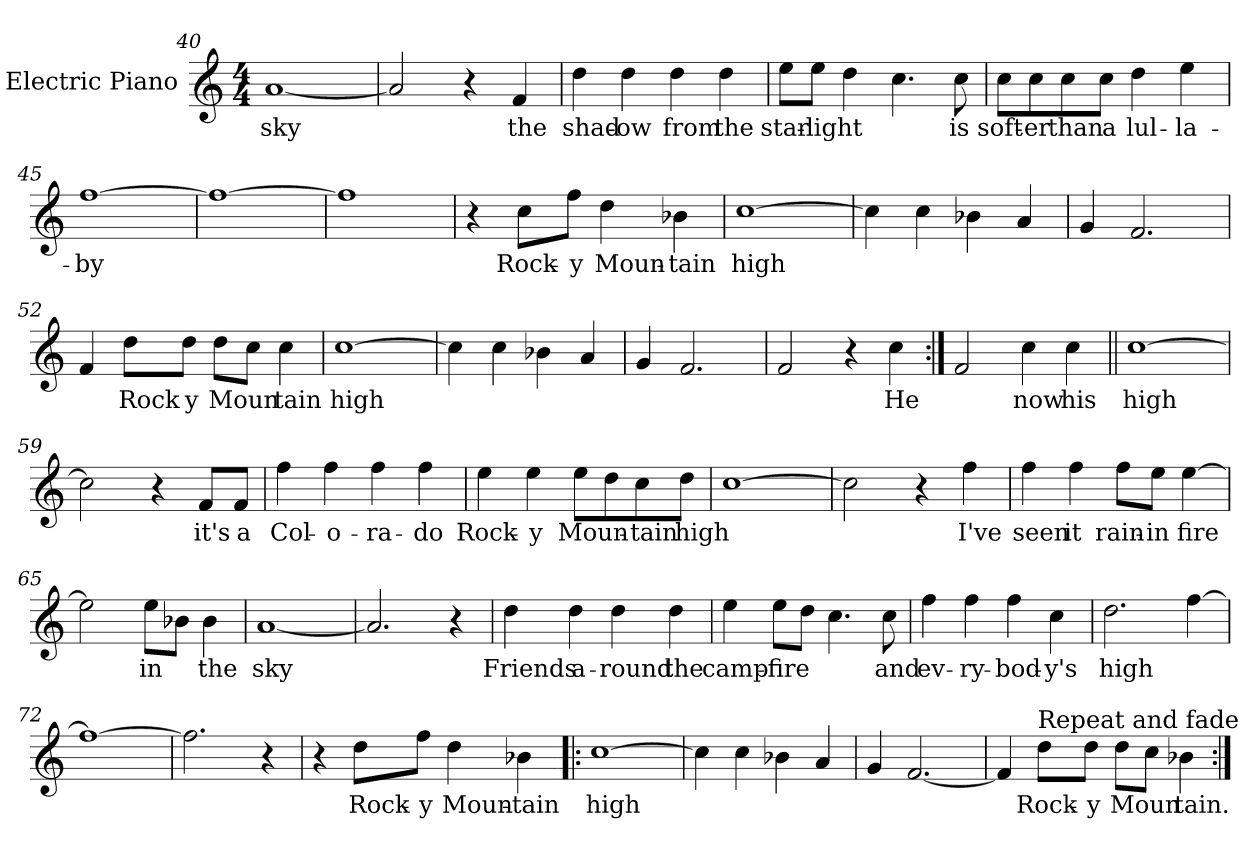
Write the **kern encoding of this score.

**kern	**text
*part1	*part1
*staff1	*staff1
*I"Electric Piano	*
*I'E.Pno	*
*clefG2	*
*k[]	*
*C:	*
*M4/4	*
=40	=40
[1a	sky
=41	=41
2a/]	.
4r	.
4f/	the
!!LO:LB:g=z
=42	=42
4dd\	shad-
4dd\	ow
4dd\	from
4dd\	the
=43	=43
8ee\L	star-
8ee\J	-light
4dd\	.
4.cc\	.
8cc\	is
=44	=44
8cc\L	soft-
8cc\	-er
8cc\	than
8cc\J	a
4dd\	lul-
4ee\	-la-
=45	=45
[1ff	-by
=46	=46
1ff_	.
=47	=47
1ff]	.
!!LO:LB:g=z
=48	=48
4r	.
8cc\L	Rock-
8ff\J	-y
4dd\	Moun-
4b-X\	-tain
=49	=49
[1cc	high
=50	=50
4cc\]	.
4cc\	.
4b-X\	.
4a/	.
=51	=51
4g/	.
2.f/	.
!!LO:LB:g=z
=52	=52
4f/	.
8dd\L	Rock
8dd\J	y
8dd\L	-Moun
8cc\J	.
4cc\	tain
=53	=53
[1cc	high
=54	=54
4cc\]	.
4cc\	.
4b-X\	.
4a/	.
=55	=55
4g/	.
2.f/	.
=56	=56
2f/	.
4r	.
4cc\	He
=57:|!	=57:|!
2f/	.
4cc\	now
4cc\	his
!!LO:LB:g=z
=58||	=58||
[1cc	high
=59	=59
2cc\]	.
4r	.
8f/L	it's
8f/J	a
=60	=60
4ff\	Col-
4ff\	-o-
4ff\	-ra-
4ff\	-do
=61	=61
4ee\	Rock-
4ee\	-y
8ee\L	-Moun-
8dd\	.
8cc\	tain
8dd\J	high
!!LO:LB:g=z
=62	=62
[1cc	.
=63	=63
2cc\]	.
4r	.
4ff\	I've
=64	=64
4ff\	seen
4ff\	it
8ff\L	rain-
8ee\J	-in
[4ee\	fire
=65	=65
2ee\]	.
8ee\L	in
8b-X\J	.
4b-\	the
!!LO:LB:g=z
=66	=66
[1a	sky
=67	=67
2.a/]	.
4r	.
=68	=68
4dd\	Friends
4dd\	a-
4dd\	-round
4dd\	the
=69	=69
4ee\	camp-
8ee\L	-fire
8dd\J	.
4.cc\	.
8cc\	and
=70	=70
4ff\	ev-
4ff\	-ry-
4ff\	-bod-
4cc\	-y's
=71	=71
2.dd\	high
[4ff\	.
=72	=72
1ff_	.
=73	=73
2.ff\]	.
4r	.
!!LO:LB:g=z
=74	=74
4r	.
8dd\L	Rock-
8ff\J	-y
4dd\	Moun-
4b-X\	-tain
=75!|:	=75!|:
[1cc	high
=76	=76
4cc\]	.
4cc\	.
4b-X\	.
4a/	.
=77	=77
4g/	.
[2.f/	.
=78	=78
4f/]	.
!LO:TX:a:t=Repeat and fade	!
8dd\L	Rock-
8dd\J	-y
8dd\L	-Moun
8cc\J	.
4b-X\	tain.
=:|!	=:|!
*-	*-
